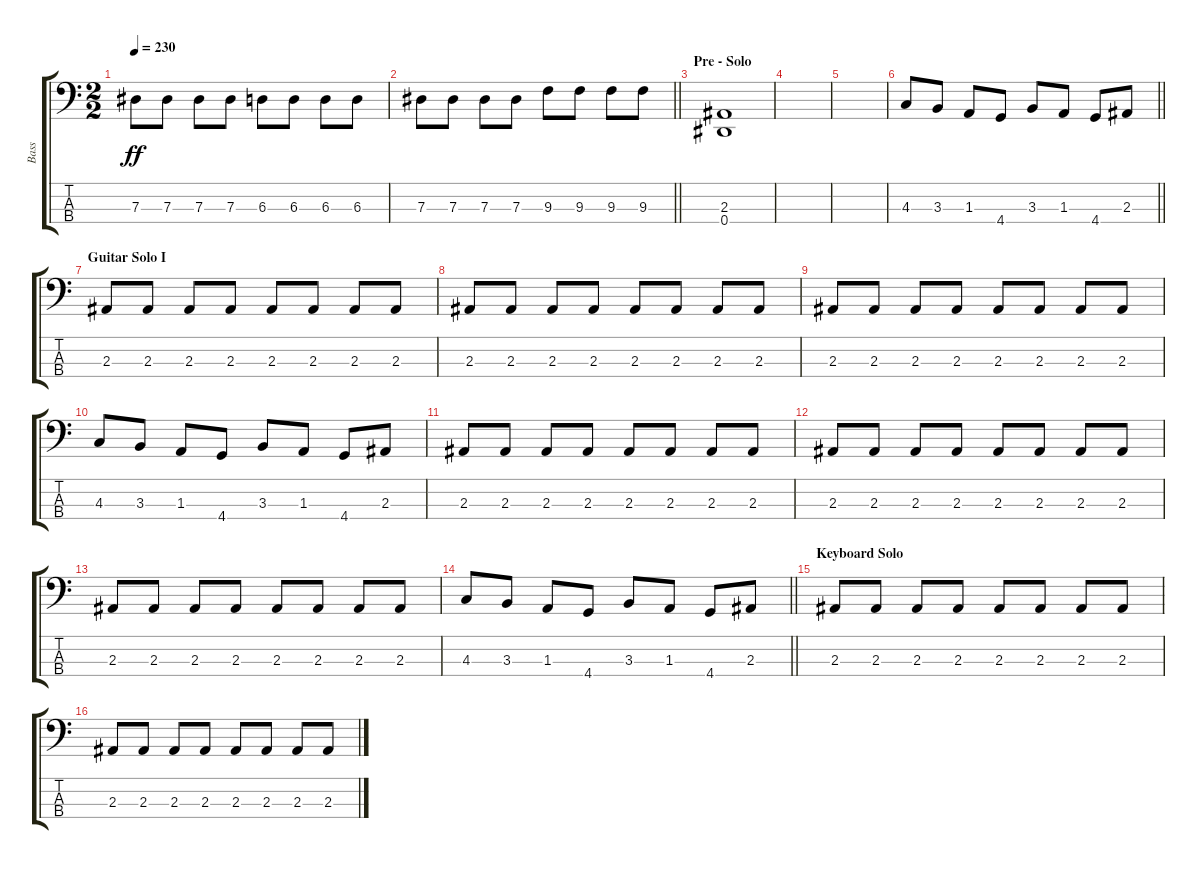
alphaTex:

\track ("Bass" "Bass") {instrument electricbasspick}
\staff {score tabs}
\tuning (Gb2 Db2 Ab1 Eb1) {hide}
\ts (2 2)
\tempo 230
\clef f4
\ks c
7.3.8{dy ff} 7.3.8 7.3.8 7.3.8 6.3.8 6.3.8 6.3.8 6.3.8 |
\barLineRight lightlight
7.3.8 7.3.8 7.3.8 7.3.8 9.3.8 9.3.8 9.3.8 9.3.8 |
\section ("" "Pre - Solo")
(2.3 0.4).1 |
|
|
\barLineRight lightlight
4.3.8 3.3.8 1.3.8 4.4.8 3.3.8 1.3.8 4.4.8 2.3.8 |
\section ("" "Guitar Solo I")
2.3.8 2.3.8 2.3.8 2.3.8 2.3.8 2.3.8 2.3.8 2.3.8 |
2.3.8 2.3.8 2.3.8 2.3.8 2.3.8 2.3.8 2.3.8 2.3.8 |
2.3.8 2.3.8 2.3.8 2.3.8 2.3.8 2.3.8 2.3.8 2.3.8 |
4.3.8 3.3.8 1.3.8 4.4.8 3.3.8 1.3.8 4.4.8 2.3.8 |
2.3.8 2.3.8 2.3.8 2.3.8 2.3.8 2.3.8 2.3.8 2.3.8 |
2.3.8 2.3.8 2.3.8 2.3.8 2.3.8 2.3.8 2.3.8 2.3.8 |
2.3.8 2.3.8 2.3.8 2.3.8 2.3.8 2.3.8 2.3.8 2.3.8 |
\barLineRight lightlight
4.3.8 3.3.8 1.3.8 4.4.8 3.3.8 1.3.8 4.4.8 2.3.8 |
\section ("" "Keyboard Solo")
2.3.8 2.3.8 2.3.8 2.3.8 2.3.8 2.3.8 2.3.8 2.3.8 |
2.3.8 2.3.8 2.3.8 2.3.8 2.3.8 2.3.8 2.3.8 2.3.8
